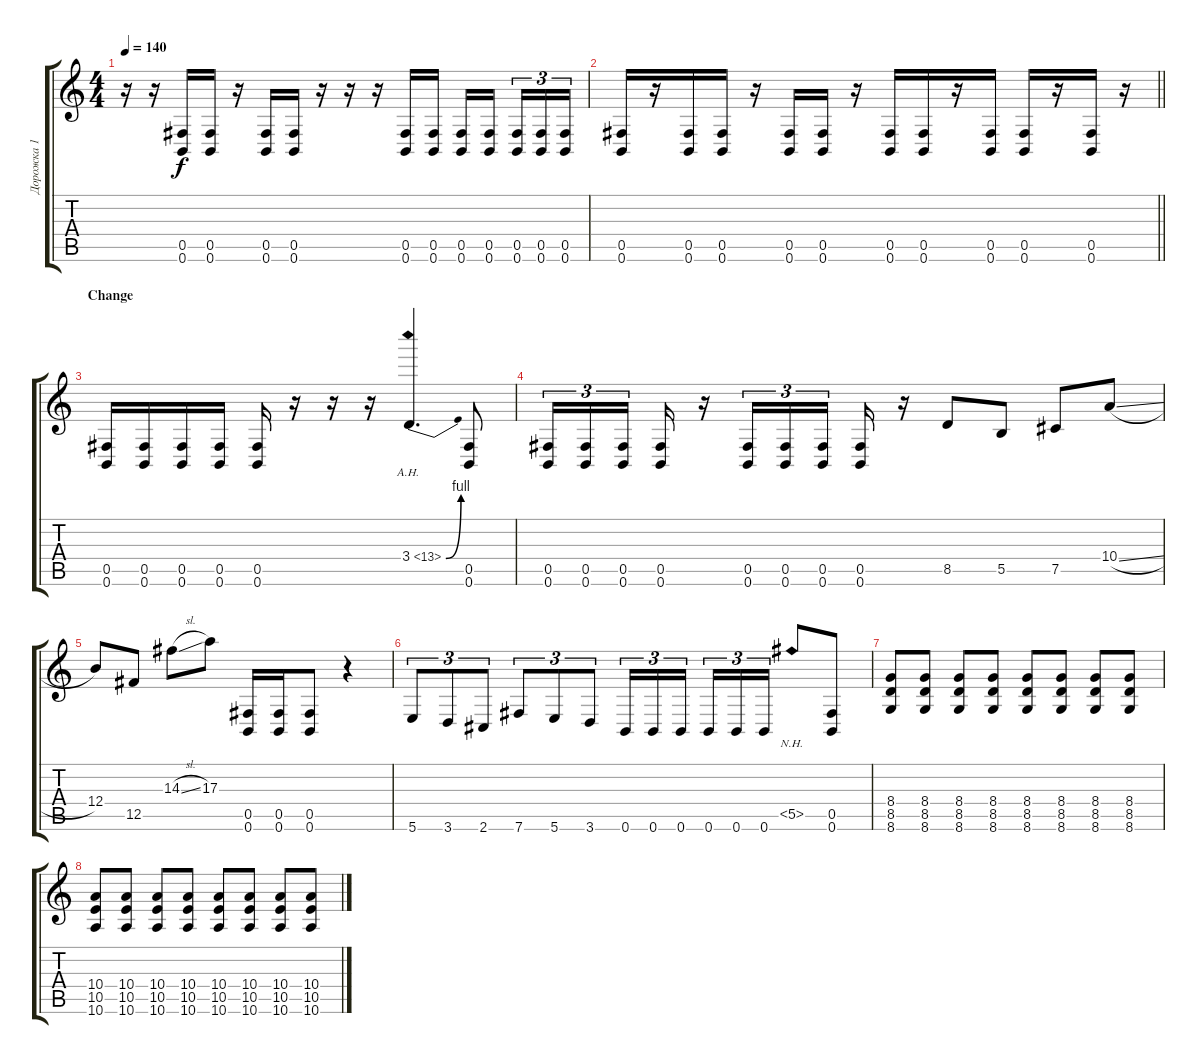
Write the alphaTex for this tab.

\track ("Дорожка 1" "Дорожка 1") {instrument distortionguitar}
\staff {score tabs}
\tuning (Db4 Ab3 E3 B2 Gb2 B1) {hide}
\ts (4 4)
\tempo 140
\clef g2
\ks c
r.16{dy f} r.16 (0.5 0.6).16 (0.5 0.6).16 r.16 (0.5 0.6).16 (0.5 0.6).16 r.16 r.16 r.16 (0.5 0.6).16 (0.5 0.6).16 (0.5 0.6).16 (0.5 0.6).16{beam splitsecondary} (0.5 0.6).16{tu (3 2)} (0.5 0.6).16{tu (3 2)} (0.5 0.6).16{tu (3 2)} |
\barLineRight lightlight
(0.5 0.6).16 r.16 (0.5 0.6).16 (0.5 0.6).16 r.16 (0.5 0.6).16 (0.5 0.6).16 r.16 (0.5 0.6).16 (0.5 0.6).16 r.16 (0.5 0.6).16 (0.5 0.6).16 r.16 (0.5 0.6).16 r.16 |
\section ("" "Change")
(0.5 0.6).16 (0.5 0.6).16 (0.5 0.6).16 (0.5 0.6).16 (0.5 0.6).16 r.16 r.16 r.16 3.4{be (bend 0 0 60 4) ah 10}.4{d} (0.5 0.6).8 |
(0.5 0.6).16{tu (3 2)} (0.5 0.6).16{tu (3 2)} (0.5 0.6).16{tu (3 2) beam splitsecondary} (0.5 0.6).16 r.16 (0.5 0.6).16{tu (3 2)} (0.5 0.6).16{tu (3 2)} (0.5 0.6).16{tu (3 2) beam splitsecondary} (0.5 0.6).16 r.16 8.5.8 5.5.8 7.5.8 10.4{sl}.8 |
12.4.8 12.5.8 14.3{sl}.8 17.3.8 (0.5 0.6).16 (0.5 0.6).16 (0.5 0.6).8 r.4 |
5.6.8{tu (3 2)} 3.6.8{tu (3 2)} 2.6.8{tu (3 2)} 7.6.8{tu (3 2)} 5.6.8{tu (3 2)} 3.6.8{tu (3 2)} 0.6.16{tu (3 2)} 0.6.16{tu (3 2)} 0.6.16{tu (3 2) beam splitsecondary} 0.6.16{tu (3 2)} 0.6.16{tu (3 2)} 0.6.16{tu (3 2)} 5.5{nh}.8 (0.5 0.6).8 |
(8.4 8.5 8.6).8 (8.4 8.5 8.6).8 (8.4 8.5 8.6).8 (8.4 8.5 8.6).8 (8.4 8.5 8.6).8 (8.4 8.5 8.6).8 (8.4 8.5 8.6).8 (8.4 8.5 8.6).8 |
(10.4 10.5 10.6).8 (10.4 10.5 10.6).8 (10.4 10.5 10.6).8 (10.4 10.5 10.6).8 (10.4 10.5 10.6).8 (10.4 10.5 10.6).8 (10.4 10.5 10.6).8 (10.4 10.5 10.6).8
